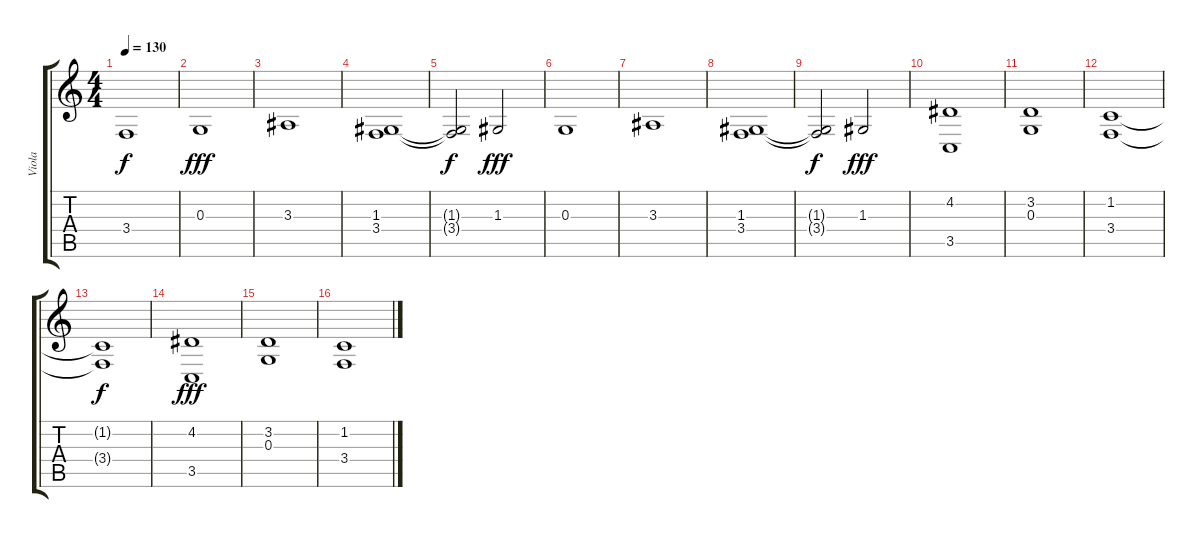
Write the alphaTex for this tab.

\track ("Viola" "Viola") {instrument viola}
\staff {score tabs}
\tuning (E4 B3 G3 D3 A2 E2) {hide}
\ts (4 4)
\tempo 130
\clef g2
\ks c
3.4{t}.1{dy f} |
0.3.1{dy fff} |
3.3.1 |
(1.3 3.4).1 |
(1.3{t} 3.4{t}).2{dy f} 1.3.2{dy fff} |
0.3.1 |
3.3.1 |
(1.3 3.4).1 |
(1.3{t} 3.4{t}).2{dy f} 1.3.2{dy fff} |
(4.2 3.5).1 |
(3.2 0.3).1 |
(1.2 3.4).1 |
(1.2{t} 3.4{t}).1{dy f} |
(4.2 3.5).1{dy fff} |
(3.2 0.3).1 |
(1.2 3.4).1
